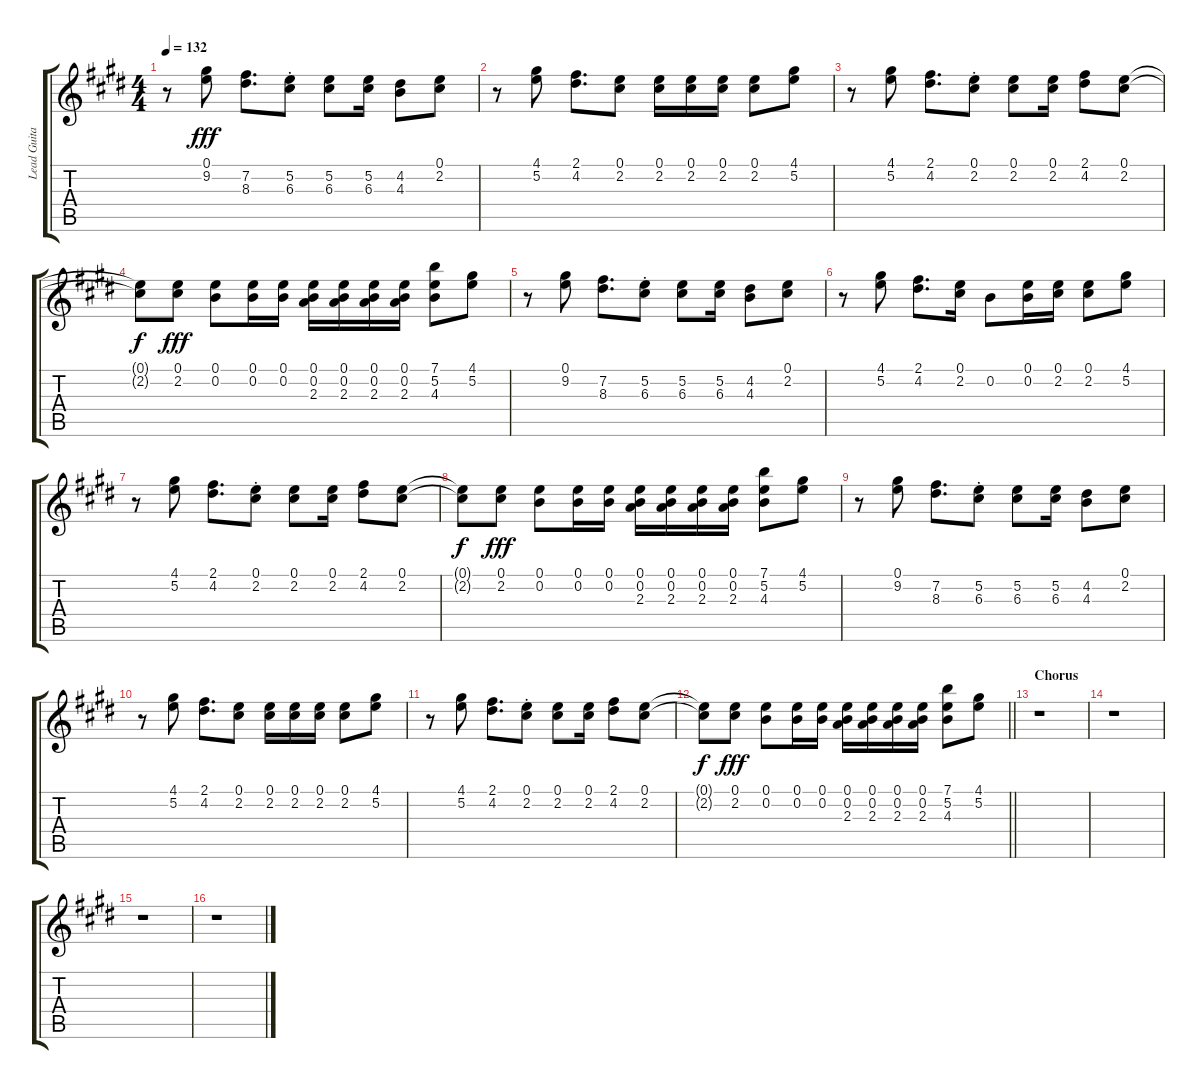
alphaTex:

\track ("Lead Guitar" "Lead Guita") {instrument electricguitarclean}
\staff {score tabs}
\tuning (E4 B3 G3 D3 A2 E2) {hide}
\ts (4 4)
\tempo 132
\clef g2
\ks e
r.8{dy fff} (0.1 9.2).8 (7.2 8.3).8{d} (5.2 6.3{st}).8 (5.2 6.3).8 (5.2 6.3).16 (4.2 4.3).8 (0.1 2.2).8 |
r.8 (4.1 5.2).8 (2.1 4.2).8{d} (0.1 2.2).8 (0.1 2.2).16 (0.1 2.2).16 (0.1 2.2).16 (0.1 2.2).8 (4.1 5.2).8 |
r.8 (4.1 5.2).8 (2.1 4.2).8{d} (0.1{st} 2.2{st}).8 (0.1 2.2).8 (0.1 2.2).16 (2.1 4.2).8 (0.1 2.2).8 |
(0.1{t} 2.2{t}).8{dy f} (0.1 2.2).8{dy fff} (0.1 0.2).8 (0.1 0.2).16 (0.1 0.2).16 (0.1 0.2 2.3).16 (0.1 0.2 2.3).16 (0.1 0.2 2.3).16 (0.1 0.2 2.3).16 (7.1 5.2 4.3).8 (4.1 5.2).8 |
r.8 (0.1 9.2).8 (7.2 8.3).8{d} (5.2 6.3{st}).8 (5.2 6.3).8 (5.2 6.3).16 (4.2 4.3).8 (0.1 2.2).8 |
r.8 (4.1 5.2).8 (2.1 4.2).8{d} (0.1 2.2).16 0.2.8 (0.1 0.2).16 (0.1 2.2).16 (0.1 2.2).8 (4.1 5.2).8 |
r.8 (4.1 5.2).8 (2.1 4.2).8{d} (0.1{st} 2.2{st}).8 (0.1 2.2).8 (0.1 2.2).16 (2.1 4.2).8 (0.1 2.2).8 |
(0.1{t} 2.2{t}).8{dy f} (0.1 2.2).8{dy fff} (0.1 0.2).8 (0.1 0.2).16 (0.1 0.2).16 (0.1 0.2 2.3).16 (0.1 0.2 2.3).16 (0.1 0.2 2.3).16 (0.1 0.2 2.3).16 (7.1 5.2 4.3).8 (4.1 5.2).8 |
r.8 (0.1 9.2).8 (7.2 8.3).8{d} (5.2 6.3{st}).8 (5.2 6.3).8 (5.2 6.3).16 (4.2 4.3).8 (0.1 2.2).8 |
r.8 (4.1 5.2).8 (2.1 4.2).8{d} (0.1 2.2).8 (0.1 2.2).16 (0.1 2.2).16 (0.1 2.2).16 (0.1 2.2).8 (4.1 5.2).8 |
r.8 (4.1 5.2).8 (2.1 4.2).8{d} (0.1{st} 2.2{st}).8 (0.1 2.2).8 (0.1 2.2).16 (2.1 4.2).8 (0.1 2.2).8 |
\barLineRight lightlight
(0.1{t} 2.2{t}).8{dy f} (0.1 2.2).8{dy fff} (0.1 0.2).8 (0.1 0.2).16 (0.1 0.2).16 (0.1 0.2 2.3).16 (0.1 0.2 2.3).16 (0.1 0.2 2.3).16 (0.1 0.2 2.3).16 (7.1 5.2 4.3).8 (4.1 5.2).8 |
\section ("" "Chorus")
r.1 |
r.1 |
r.1 |
r.1
